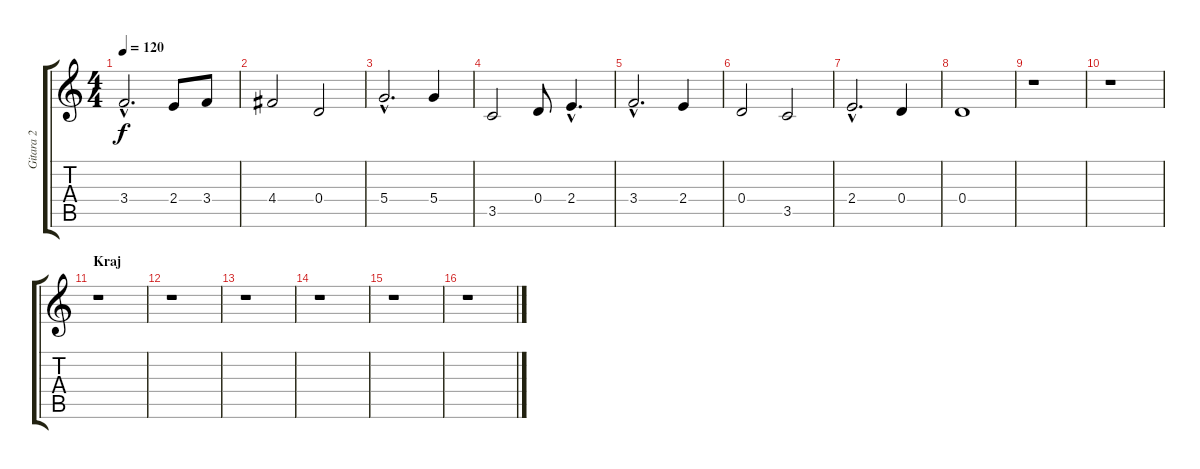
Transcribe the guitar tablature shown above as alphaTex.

\track ("Gitara 2" "Gitara 2") {instrument distortionguitar}
\staff {score tabs}
\tuning (E4 B3 G3 D3 A2 E2) {hide}
\ts (4 4)
\tempo 120
\clef g2
\ks c
3.4{hac}.2{d dy f} 2.4.8 3.4.8 |
4.4.2 0.4.2 |
5.4{hac}.2{d} 5.4.4 |
3.5.2 0.4.8 2.4{hac}.4{d} |
3.4{hac}.2{d} 2.4.4 |
0.4.2 3.5.2 |
2.4{hac}.2{d} 0.4.4 |
0.4.1 |
r.1 |
r.1 |
\section ("" "Kraj")
r.1 |
r.1 |
r.1 |
r.1 |
r.1 |
r.1
